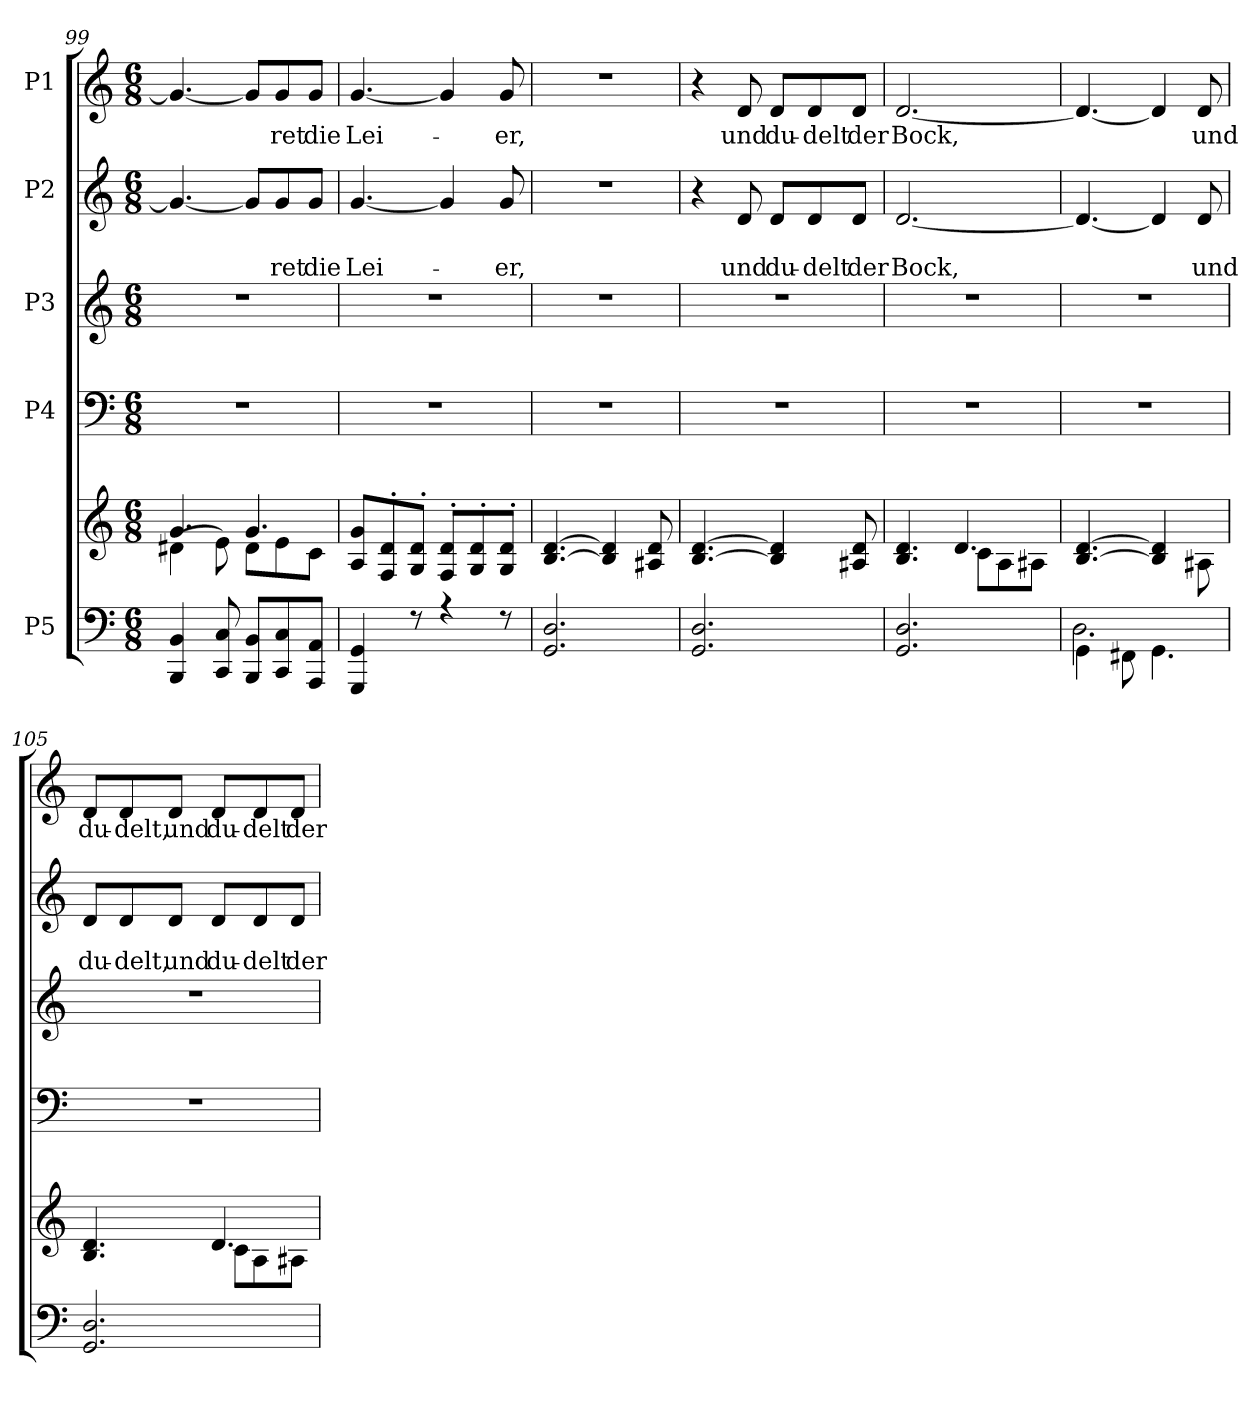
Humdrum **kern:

**kern	**kern	**kern	**kern	**kern	**text	**text	**kern	**text
*part5	*part5	*part4	*part3	*part2	*part2	*part2	*part1	*part1
*staff6	*staff5	*staff4	*staff3	*staff2	*staff2	*staff2	*staff1	*staff1
*I"P5	*	*I"P4	*I"P3	*I"P2	*	*	*I"P1	*
*clefF4	*clefG2	*clefF4	*clefG2	*clefG2	*	*	*clefG2	*
*	*	*	*ITrd7c12	*	*	*	*	*
*k[]	*k[]	*k[]	*k[]	*k[]	*	*	*k[]	*
*C:	*C:	*C:	*C:	*C:	*	*	*C:	*
*M6/8	*M6/8	*M6/8	*M6/8	*M6/8	*	*	*M6/8	*
=99	=99	=99	=99	=99	=99	=99	=99	=99
*^	*^	*	*	*	*	*	*	*
*	*	*	*^	*	*	*	*	*	*	*
!	!	!	!	!	!LO:N:vis=1	!LO:N:vis=1	!	!	!	!	!
4BBB/ 4BB/	2.ryy	2.ryy	4.g/	(<4d#X\	2.r	2.r	4.g/_	.	.	4.g/_	.
8CC/ 8C/	.	.	.	8e\)	.	.	.	.	.	.	.
8BBB/ 8BB/L	.	.	4.g/	8d#\L	.	.	8g/L]	.	.	8g/L]	.
!	!	!	!	!	!	!	!	!	!LO:LY:b	!	!LO:LY:b
8CC/ 8C/	.	.	.	8e\	.	.	8g/	.	-ret	8g/	-ret
!	!	!	!	!	!	!	!	!	!LO:LY:b	!	!LO:LY:b
8AAA/ 8AA/J	.	.	.	8c\J	.	.	8g/J	.	die	8g/J	die
=100	=100	=100	=100	=100	=100	=100	=100	=100	=100	=100	=100
!	!	!	!	!	!LO:N:vis=1	!LO:N:vis=1	!	!	!LO:LY:b	!	!LO:LY:b
4GGG/ 4GG/	2.ryy	2.ryy	2.ryy	8A/ 8g/L	2.r	2.r	[<4.g/	.	Lei-	[<4.g/	Lei-
.	.	.	.	8F/'> 8d/'>	.	.	.	.	.	.	.
8r	.	.	.	8G/'> 8d/'>J	.	.	.	.	.	.	.
4r	.	.	.	8F/'> 8d/'>L	.	.	4g/]	.	.	4g/]	.
.	.	.	.	8G/'> 8d/'>	.	.	.	.	.	.	.
!	!	!	!	!	!	!	!	!	!LO:LY:b	!	!LO:LY:b
8r	.	.	.	8G/'> 8d/'>J	.	.	8g/	.	-er,	8g/	-er,
=101	=101	=101	=101	=101	=101	=101	=101	=101	=101	=101	=101
!	!	!	!	!	!LO:N:vis=1	!LO:N:vis=1	!LO:N:vis=1	!	!	!LO:N:vis=1	!
2.GG/ 2.D/	2.ryy	2.ryy	2.ryy	[<4.B/ [>4.d/	2.r	2.r	2.r	.	.	2.r	.
.	.	.	.	4B/] 4d/]	.	.	.	.	.	.	.
.	.	.	.	8A#X/ 8d/	.	.	.	.	.	.	.
=102	=102	=102	=102	=102	=102	=102	=102	=102	=102	=102	=102
!	!	!	!	!	!LO:N:vis=1	!LO:N:vis=1	!	!	!	!	!
2.GG/ 2.D/	2.ryy	2.ryy	2.ryy	[<4.B/ [>4.d/	2.r	2.r	4r	.	.	4r	.
!	!	!	!	!	!	!	!	!	!LO:LY:b	!	!LO:LY:b
.	.	.	.	.	.	.	8d/	.	und	8d/	und
!	!	!	!	!	!	!	!	!	!LO:LY:b	!	!LO:LY:b
.	.	.	.	4B/] 4d/]	.	.	8d/L	.	du-	8d/L	du-
!	!	!	!	!	!	!	!	!	!LO:LY:b	!	!LO:LY:b
.	.	.	.	.	.	.	8d/	.	-delt	8d/	-delt
!	!	!	!	!	!	!	!	!	!LO:LY:b	!	!LO:LY:b
.	.	.	.	8A#X/ 8d/	.	.	8d/J	.	der	8d/J	der
!!LO:PB:g=z
=103	=103	=103	=103	=103	=103	=103	=103	=103	=103	=103	=103
!	!	!	!	!	!LO:N:vis=1	!LO:N:vis=1	!	!	!LO:LY:b	!	!LO:LY:b
2.GG/ 2.D/	2.ryy	2.ryy	4.ryy	4.B/ 4.d/	2.r	2.r	[<2.d/	.	Bock,	[<2.d/	Bock,
.	.	.	4.d/	8c\L	.	.	.	.	.	.	.
.	.	.	.	8A\	.	.	.	.	.	.	.
.	.	.	.	8A#X\J	.	.	.	.	.	.	.
=104	=104	=104	=104	=104	=104	=104	=104	=104	=104	=104	=104
!	!	!	!	!	!LO:N:vis=1	!LO:N:vis=1	!	!	!	!	!
4GG\	2.D\	2.ryy	2.ryy	[<4.B/ [>4.d/	2.r	2.r	4.d/_	.	.	4.d/_	.
8FF#X\	.	.	.	.	.	.	.	.	.	.	.
4.GG\	.	.	.	4B/] 4d/]	.	.	4d/]	.	.	4d/]	.
!	!	!	!	!	!	!	!	!	!LO:LY:b	!	!LO:LY:b
.	.	.	.	8A#X\	.	.	8d/	.	und	8d/	und
=105	=105	=105	=105	=105	=105	=105	=105	=105	=105	=105	=105
!	!	!	!	!	!LO:N:vis=1	!LO:N:vis=1	!	!	!LO:LY:b	!	!LO:LY:b
2.GG/ 2.D/	2.ryy	2.ryy	4.ryy	4.B/ 4.d/	2.r	2.r	8d/L	.	du-	8d/L	du-
!	!	!	!	!	!	!	!	!	!LO:LY:b	!	!LO:LY:b
.	.	.	.	.	.	.	8d/	.	-delt,	8d/	-delt,
!	!	!	!	!	!	!	!	!	!LO:LY:b	!	!LO:LY:b
.	.	.	.	.	.	.	8d/J	.	und	8d/J	und
!	!	!	!	!	!	!	!	!	!LO:LY:b	!	!LO:LY:b
.	.	.	4.d/	8c\L	.	.	8d/L	.	du-	8d/L	du-
!	!	!	!	!	!	!	!	!	!LO:LY:b	!	!LO:LY:b
.	.	.	.	8A\	.	.	8d/	.	-delt	8d/	-delt
!	!	!	!	!	!	!	!	!	!LO:LY:b	!	!LO:LY:b
.	.	.	.	8A#X\J	.	.	8d/J	.	der	8d/J	der
*v	*v	*	*	*	*	*	*	*	*	*	*
*	*v	*v	*v	*	*	*	*	*	*	*
=	=	=	=	=	=	=	=	=
*-	*-	*-	*-	*-	*-	*-	*-	*-
